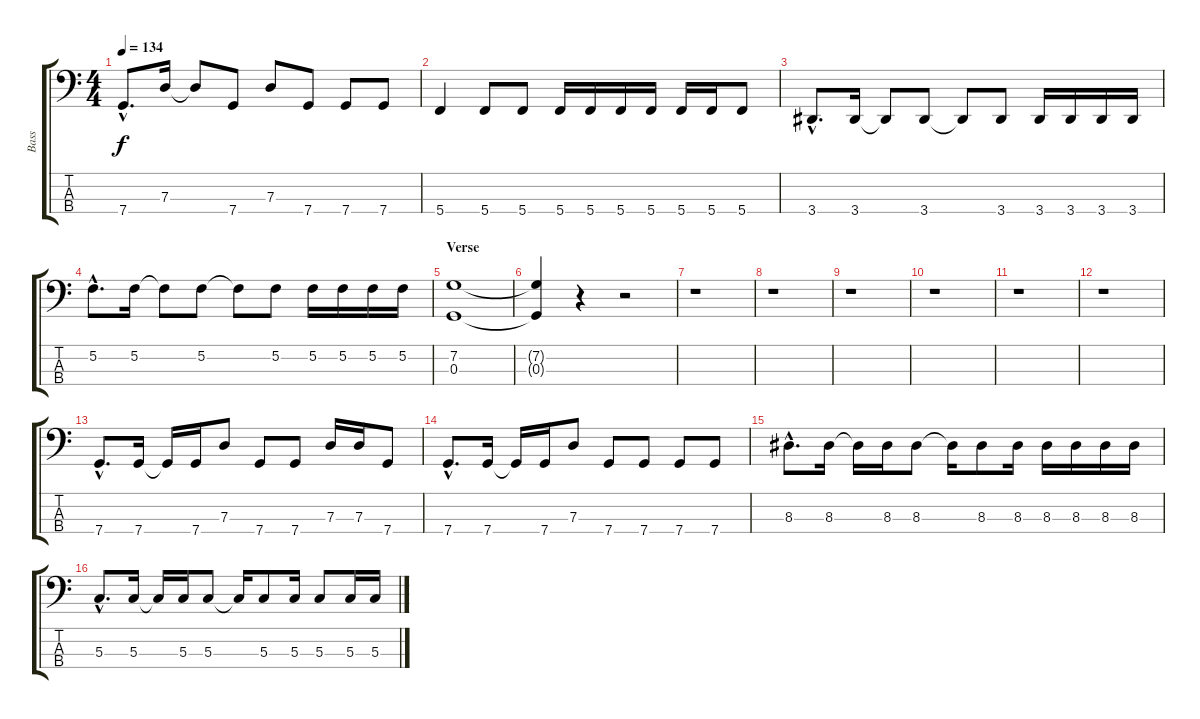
\track ("Bass" "Bass") {instrument electricbasspick}
\staff {score tabs}
\tuning (F2 C2 G1 C1) {hide}
\ts (4 4)
\tempo 134
\clef f4
\ks c
7.4{hac}.8{d dy f} 7.3.16 7.3{t}.8 7.4.8 7.3.8 7.4.8 7.4.8 7.4.8 |
5.4.4 5.4.8 5.4.8 5.4.16 5.4.16 5.4.16 5.4.16 5.4.16 5.4.16 5.4.8 |
3.4{hac}.8{d} 3.4.16 3.4{t}.8 3.4.8 3.4{t}.8 3.4.8 3.4.16 3.4.16 3.4.16 3.4.16 |
5.2{hac}.8{d} 5.2.16 5.2{t}.8 5.2.8 5.2{t}.8 5.2.8 5.2.16 5.2.16 5.2.16 5.2.16 |
\section ("" "Verse")
(7.2 0.3).1 |
(7.2{t} 0.3{t}).4 r.4 r.2 |
r.1 |
r.1 |
r.1 |
r.1 |
r.1 |
r.1 |
7.4{hac}.8{d} 7.4.16 7.4{t}.16 7.4.16 7.3.8 7.4.8 7.4.8 7.3.16 7.3.16 7.4.8 |
7.4{hac}.8{d} 7.4.16 7.4{t}.16 7.4.16 7.3.8 7.4.8 7.4.8 7.4.8 7.4.8 |
8.3{hac}.8{d} 8.3.16 8.3{t}.16 8.3.16 8.3.8 8.3{t}.16 8.3.8 8.3.16 8.3.16 8.3.16 8.3.16 8.3.16 |
5.3{hac}.8{d} 5.3.16 5.3{t}.16 5.3.16 5.3.8 5.3{t}.16 5.3.8 5.3.16 5.3.8 5.3.16 5.3.16
